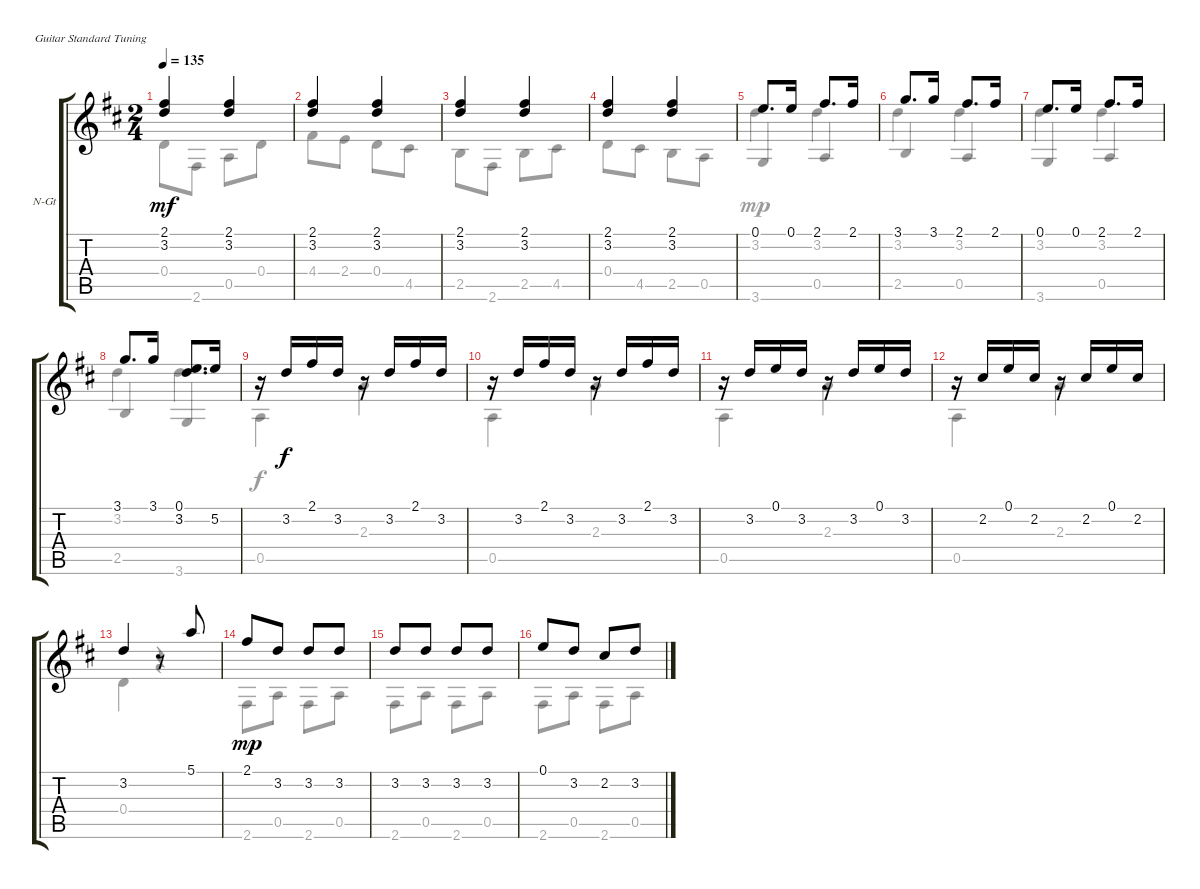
\bracketExtendMode groupsimilarinstruments
\firstSystemTrackNameOrientation horizontal
\otherSystemsTrackNameOrientation horizontal
\track ("Pista 1" "N-Gt") {instrument acousticguitarnylon}
\staff {score tabs}
\tuning (E4 B3 G3 D3 A2 E2)
\voice
\ts (2 4)
\tempo 135
\clef g2
\ks d
(2.1 3.2).4{dy mf} (2.1 3.2).4 |
(2.1 3.2).4 (2.1 3.2).4 |
(2.1 3.2).4 (2.1 3.2).4 |
(2.1 3.2).4 (2.1 3.2).4 |
0.1.8{d} 0.1.16 2.1.8{d} 2.1.16 |
3.1.8{d} 3.1.16 2.1.8{d} 2.1.16 |
0.1.8{d} 0.1.16 2.1.8{d} 2.1.16 |
3.1.8{d} 3.1.16 (3.2 0.1).8{d} 5.2.16 |
r.16 3.2.16{dy f} 2.1.16 3.2.16 r.16 3.2.16 2.1.16 3.2.16 |
r.16 3.2.16 2.1.16 3.2.16 r.16 3.2.16 2.1.16 3.2.16 |
r.16 3.2.16 0.1.16 3.2.16 r.16 3.2.16 0.1.16 3.2.16 |
r.16 2.2.16 0.1.16 2.2.16 r.16 2.2.16 0.1.16 2.2.16 |
3.2.4 r.8 5.1.8 |
2.1.8{dy mp} 3.2.8 3.2.8 3.2.8 |
3.2.8 3.2.8 3.2.8 3.2.8 |
0.1.8 3.2.8 2.2.8 3.2.8
\voice
\clef g2
\ottava regular
\simile none
\ks d
0.4.8{dy mf} 2.6.8 0.5.8 0.4.8 |
4.4.8 2.4.8 0.4.8 4.5.8 |
2.5.8 2.6.8 2.5.8 4.5.8 |
0.4.8 4.5.8 2.5.8 0.5.8 |
3.6.4{beam invert} 0.5.4{beam invert} |
2.5.4{beam invert} 0.5.4{beam invert} |
3.6.4{beam invert} 0.5.4{beam invert} |
2.5.4{beam invert} 3.6.4{beam invert} |
0.5.4{dy f} 2.3.4 |
0.5.4 2.3.4 |
0.5.4 2.3.4 |
0.5.4 2.3.4 |
0.4.4 r.4 |
2.6.8{dy mp} 0.5.8 2.6.8 0.5.8 |
2.6.8 0.5.8 2.6.8 0.5.8 |
2.6.8 0.5.8 2.6.8 0.5.8
\voice
\clef g2
\ottava regular
\simile none
\ks d
|
|
|
|
3.2.4 3.2.4 |
3.2.4 3.2.4 |
3.2.4 3.2.4 |
3.2.4 3.2.4 |
|
|
|
|
|
|
|
